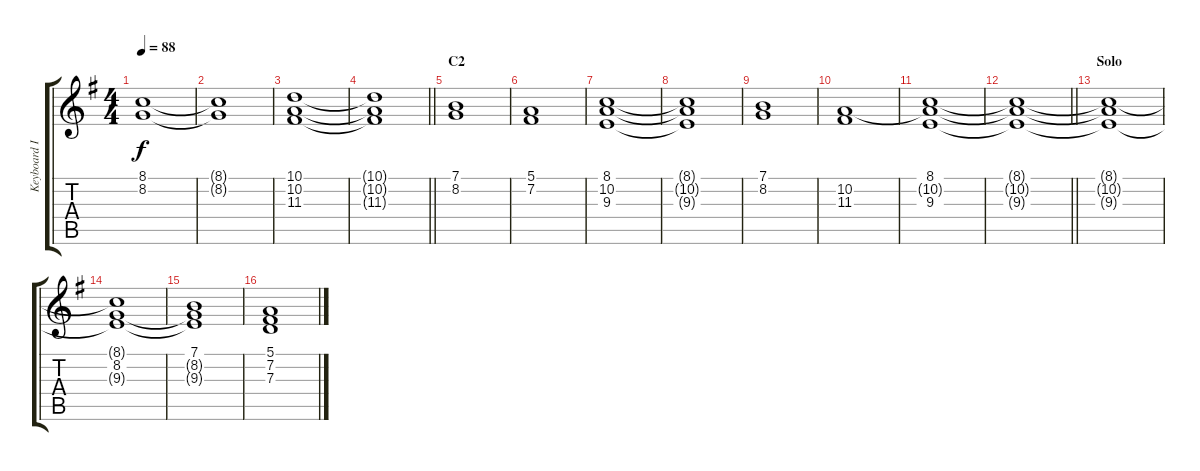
\track ("Keyboard IV" "Keyboard I") {instrument pad2warm}
\staff {score tabs}
\tuning (E4 B3 G3 D3 A2 E2) {hide}
\ts (4 4)
\tempo 88
\clef g2
\ks g
(8.1 8.2).1{dy f} |
(8.1{t} 8.2{t}).1 |
(10.1 10.2 11.3).1 |
\barLineRight lightlight
(10.1{t} 10.2{t} 11.3{t}).1 |
\section ("" "C2")
(7.1 8.2).1 |
(5.1 7.2).1 |
(8.1 10.2 9.3).1 |
(8.1{t} 10.2{t} 9.3{t}).1 |
(7.1 8.2).1 |
(10.2 11.3).1 |
(8.1 10.2{t} 9.3).1 |
\barLineRight lightlight
(8.1{t} 10.2{t} 9.3{t}).1 |
\section ("" "Solo")
(8.1{t} 10.2{t} 9.3{t}).1 |
(8.1{t} 8.2 9.3{t}).1 |
(7.1 8.2{t} 9.3{t}).1 |
(5.1 7.2 7.3).1
